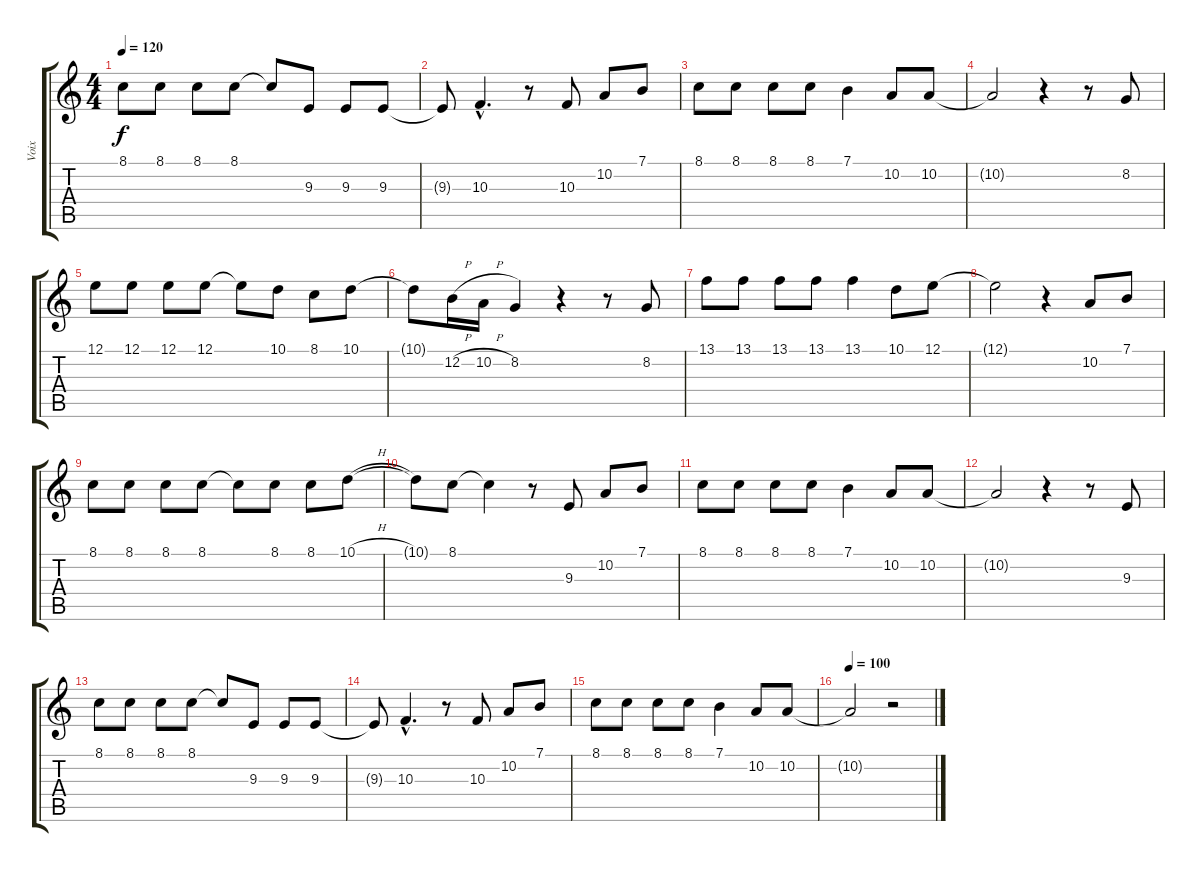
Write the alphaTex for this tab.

\track ("Voix" "Voix") {instrument accordion}
\staff {score tabs}
\tuning (E4 B3 G3 D3 A2 E2) {hide}
\ts (4 4)
\tempo 120
\clef g2
\ks c
8.1.8{dy f} 8.1.8 8.1.8 8.1.8 8.1{t}.8 9.3.8 9.3.8 9.3.8 |
9.3{t}.8 10.3{hac}.4{d} r.8 10.3.8 10.2.8 7.1.8 |
8.1.8 8.1.8 8.1.8 8.1.8 7.1.4 10.2.8 10.2.8 |
10.2{t}.2 r.4 r.8 8.2.8 |
12.1.8 12.1.8 12.1.8 12.1.8 12.1{t}.8 10.1.8 8.1.8 10.1.8 |
10.1{t}.8 12.2{h}.16 10.2{h}.16 8.2.4 r.4 r.8 8.2.8 |
13.1.8 13.1.8 13.1.8 13.1.8 13.1.4 10.1.8 12.1.8 |
12.1{t}.2 r.4 10.2.8 7.1.8 |
8.1.8 8.1.8 8.1.8 8.1.8 8.1{t}.8 8.1.8 8.1.8 10.1{h}.8 |
10.1{t}.8 8.1.8 8.1{t}.4 r.8 9.3.8 10.2.8 7.1.8 |
8.1.8 8.1.8 8.1.8 8.1.8 7.1.4 10.2.8 10.2.8 |
10.2{t}.2 r.4 r.8 9.3.8 |
8.1.8 8.1.8 8.1.8 8.1.8 8.1{t}.8 9.3.8 9.3.8 9.3.8 |
9.3{t}.8 10.3{hac}.4{d} r.8 10.3.8 10.2.8 7.1.8 |
8.1.8 8.1.8 8.1.8 8.1.8 7.1.4 10.2.8 10.2.8 |
\tempo 100
10.2{t}.2 r.2
